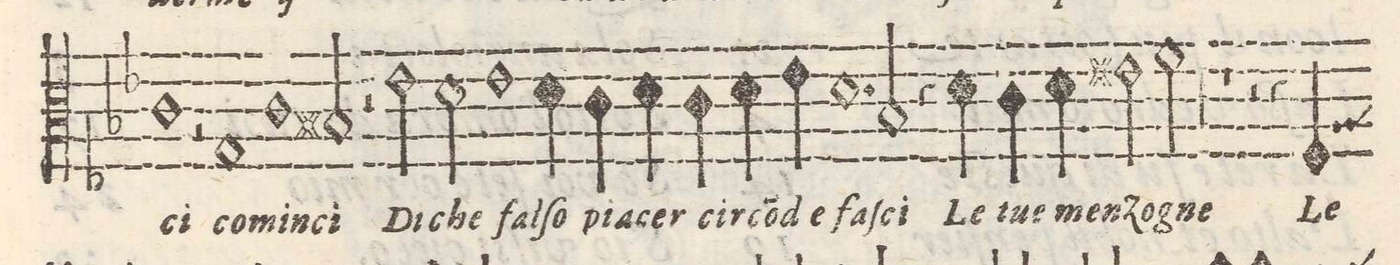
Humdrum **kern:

**kern	**text
*I"ALTO	*
*clefC3	*
*k[b-e-]	*
*met(C|)	*
*M2/2	*
1c	-ci
=165-	=165-
2r	.
1G/	co-
=166-	=166-
1c\	-min-
=167-	=167-
2Bn/	-ci
=168-	=168-
2r	.
2e-\	Di
=169-	=169-
2d\	che
1e-\	fal-
=170-	=170-
4d\	-ſo
4c\	pia-
=171-	=171-
4d\	-cer
4c\	cir-
4d\	-cõd
4e-\	e
=172-	=172-
1.d	fa-
=173-	=173-
2B-y/	ſci
=174-	=174-
4r	.
4d\	Le
4c\	tue
4d\	men-
=175-	=175-
2en\	-zog-
2f\	-ne
=176-	=176-
00r	.
=177-	=177-
=178-	=178-
=179-	=179-
=180-	=180-
1r	.
=181-	=181-
2r	.
4r	.
4F/	Le
=182-	=182-
*-	*-
